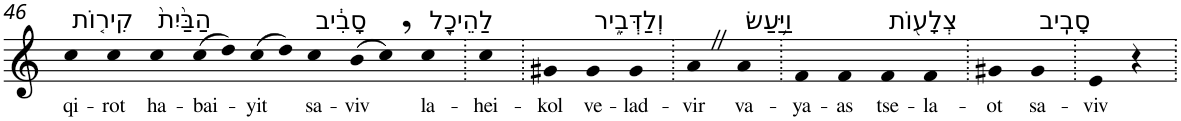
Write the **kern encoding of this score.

**kern	**text
*part1	*part1
*staff1	*staff1
*I"Piano	*
*I'Pno	*
!!LO:PB:g=z
*clefG2	*
*k[]	*
=46	=46
!LO:TX:a:t=קִיר֤וֹת	!
!	!LO:LY:b
4cc	qi-
!	!LO:LY:b
4cc	-rot
!LO:TX:a:t=הַבַּ֙יִת֙	!
!	!LO:LY:b
4cc	ha-
!	!LO:LY:b
(>8cc	-bai-
8dd)	.
!	!LO:LY:b
(>8cc	-yit
8dd)	.
!LO:TX:a:t=סָבִ֔יב	!
!	!LO:LY:b
4cc	sa-
!	!LO:LY:b
(>8b	-viv
8cc,)	.
!LO:TX:a:t=לַהֵיכָ֖ל	!
!	!LO:LY:b
4cc	la-
=47.	=47.
!	!LO:LY:b
4cc	-hei-
=48.	=48.
!	!LO:LY:b
4g#X	-kol
!LO:TX:a:t=וְלַדְּבִ֑יר	!
!	!LO:LY:b
4g#	ve-
!	!LO:LY:b
4g#	-lad-
=49.	=49.
!	!LO:LY:b
4aZ	-vir
!LO:TX:a:t=וַיַּ֥עַשׂ	!
!	!LO:LY:b
4a	va-
=50.	=50.
!	!LO:LY:b
4f	-ya-
!	!LO:LY:b
4f	-as
!LO:TX:a:t=צְלָע֖וֹת	!
!	!LO:LY:b
4f	tse-
!	!LO:LY:b
4f	-la-
=51.	=51.
!	!LO:LY:b
4g#X	-ot
!LO:TX:a:t=סָבִֽיב	!
!	!LO:LY:b
4g#	sa-
=52.	=52.
!	!LO:LY:b
4e	-viv
4r	.
=.	=.
*-	*-
